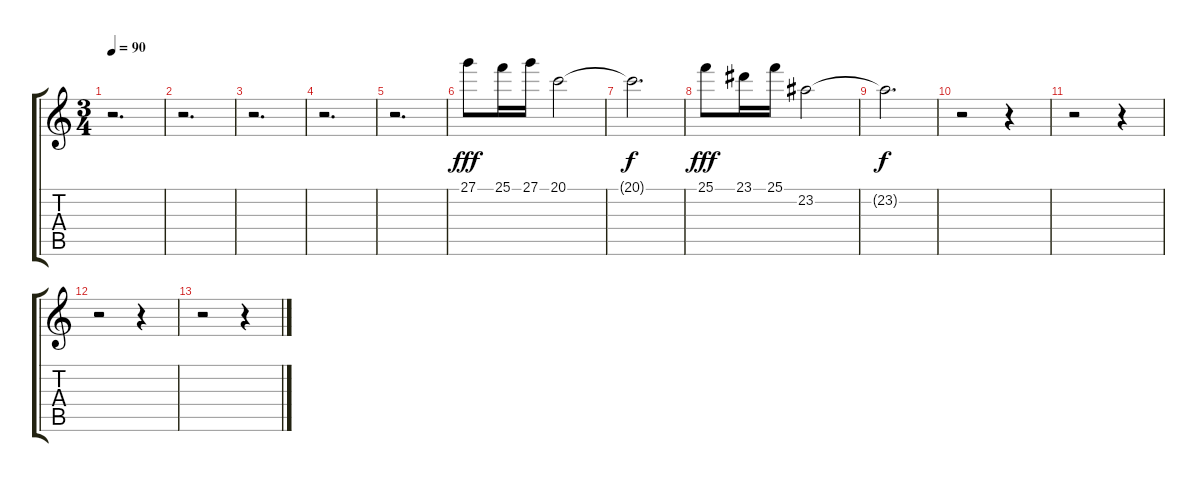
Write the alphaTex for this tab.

\track "" {instrument celesta}
\staff {score tabs}
\tuning (E4 B3 G3 D3 A2 E2) {hide}
\ts (3 4)
\tempo 90
\clef g2
\ks c
r.2{d dy fff} |
r.2{d} |
r.2{d} |
r.2{d} |
r.2{d} |
27.1.8{volume 12 balance 8 instrument celesta} 25.1.16 27.1.16 20.1.2 |
20.1{t}.2{d dy f} |
25.1.8{dy fff} 23.1.16 25.1.16 23.2.2 |
23.2{t}.2{d dy f} |
r.2 r.4 |
r.2 r.4 |
r.2 r.4 |
r.2 r.4
